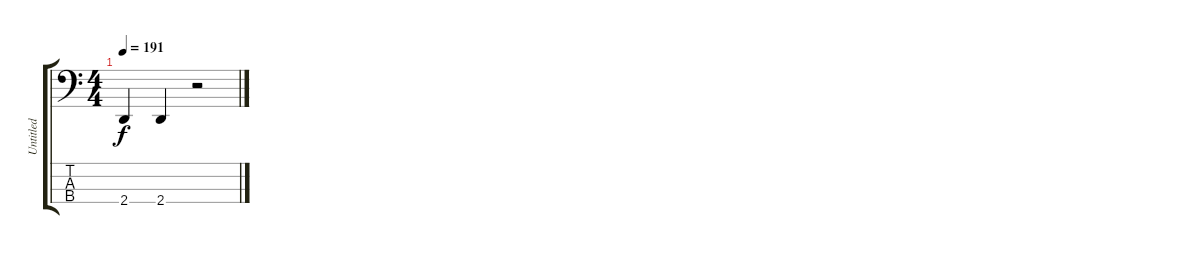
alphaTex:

\track ("Untitled" "Untitled") {instrument electricbassfinger}
\staff {score tabs}
\tuning (Eb2 Bb1 F1 C1) {hide}
\ts (4 4)
\tempo 191
\clef f4
\ks c
2.4.4{dy f} 2.4.4 r.2
